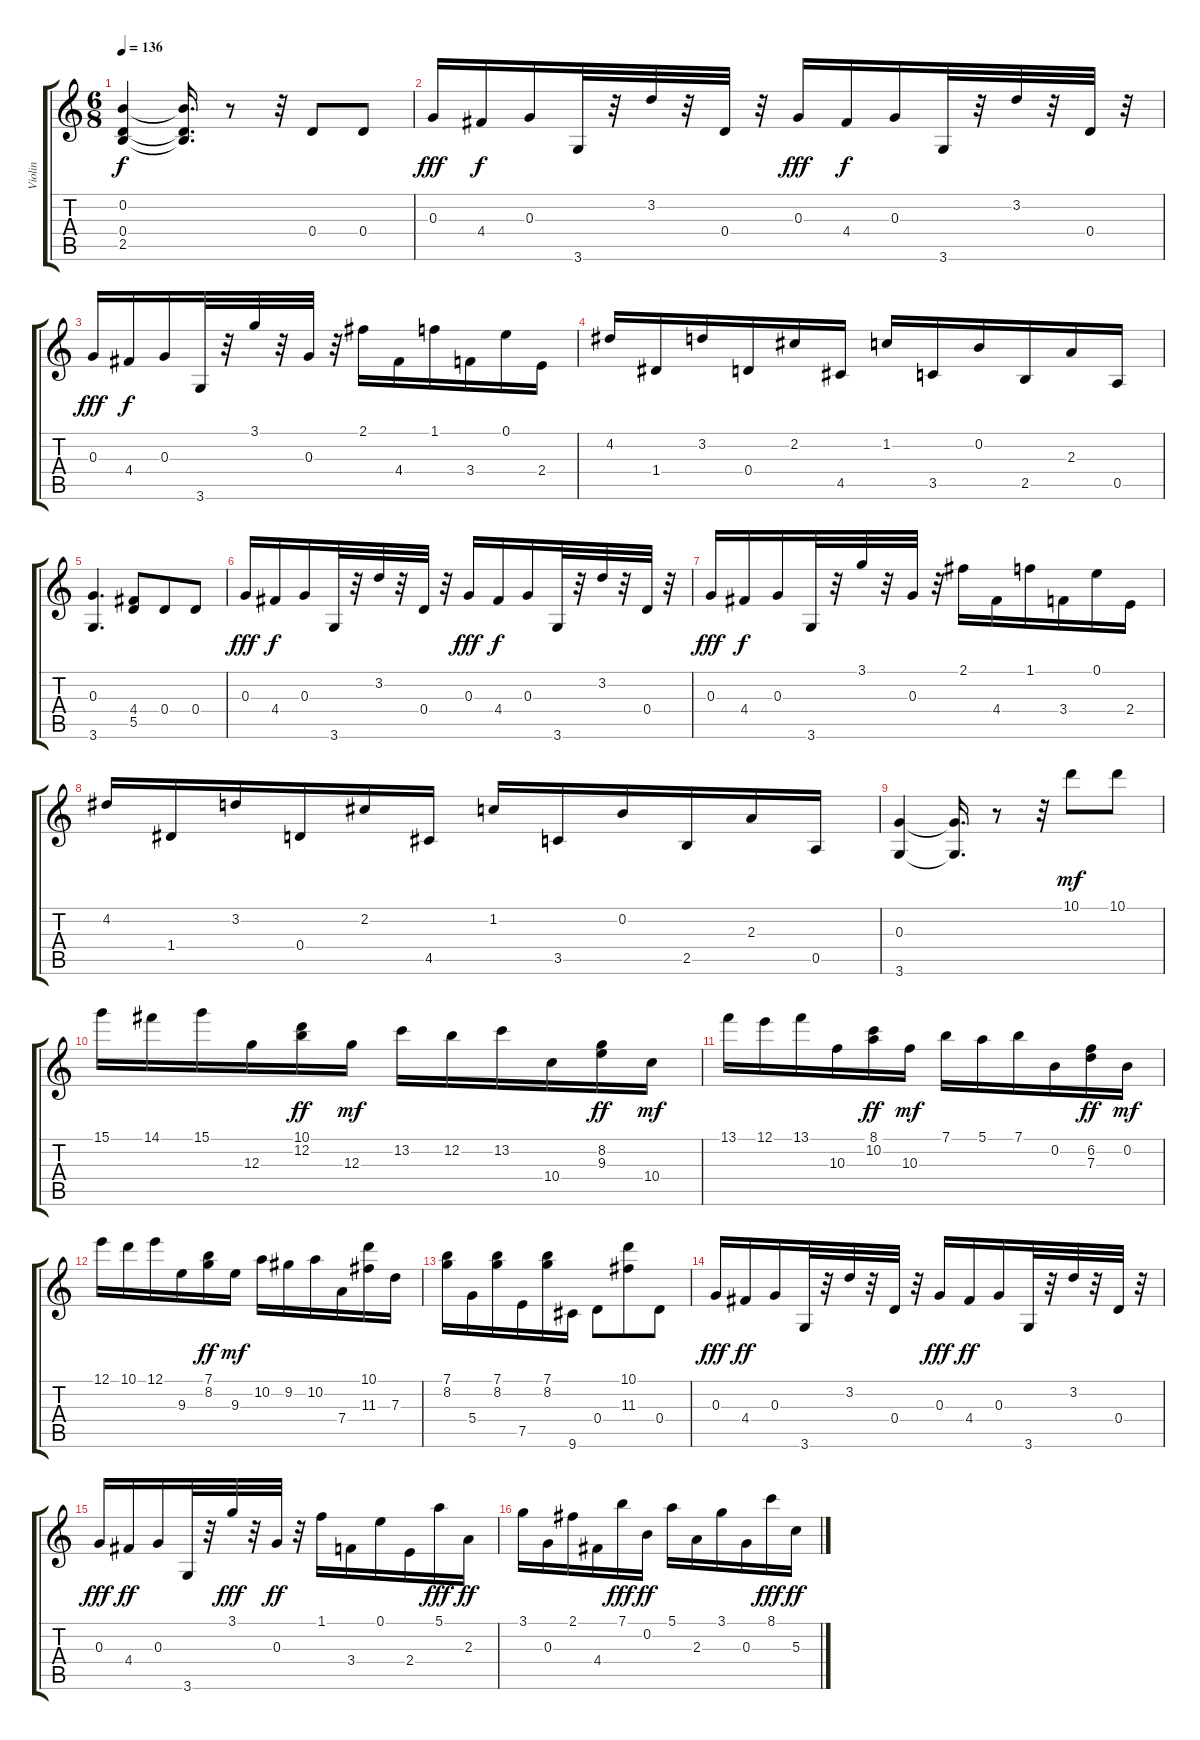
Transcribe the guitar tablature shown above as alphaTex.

\track ("Violin" "Violin") {instrument acousticguitarnylon}
\staff {score tabs}
\tuning (E4 B3 G3 D3 A2 E2) {hide}
\ts (6 8)
\tempo 136
\clef g2
\ks c
(0.2 0.4 2.5).4{dy f} (0.2{t} 0.4{t} 2.5{t}).16{d} r.8 r.32 0.4.8 0.4.8 |
0.3.16{dy fff} 4.4.16{dy f} 0.3.16 3.6.32 r.32 3.2.32 r.32 0.4.32 r.32 0.3.16{dy fff} 4.4.16{dy f} 0.3.16 3.6.32 r.32 3.2.32 r.32 0.4.32 r.32 |
0.3.16{dy fff} 4.4.16{dy f} 0.3.16 3.6.32 r.32 3.1.32 r.32 0.3.32 r.32 2.1.16 4.4.16 1.1.16 3.4.16 0.1.16 2.4.16 |
4.2.16 1.4.16 3.2.16 0.4.16 2.2.16 4.5.16 1.2.16 3.5.16 0.2.16 2.5.16 2.3.16 0.5.16 |
(0.3 3.6).4{d} (4.4 5.5).8 0.4.8 0.4.8 |
0.3.16{dy fff} 4.4.16{dy f} 0.3.16 3.6.32 r.32 3.2.32 r.32 0.4.32 r.32 0.3.16{dy fff} 4.4.16{dy f} 0.3.16 3.6.32 r.32 3.2.32 r.32 0.4.32 r.32 |
0.3.16{dy fff} 4.4.16{dy f} 0.3.16 3.6.32 r.32 3.1.32 r.32 0.3.32 r.32 2.1.16 4.4.16 1.1.16 3.4.16 0.1.16 2.4.16 |
4.2.16 1.4.16 3.2.16 0.4.16 2.2.16 4.5.16 1.2.16 3.5.16 0.2.16 2.5.16 2.3.16 0.5.16 |
(0.3 3.6).4 (0.3{t} 3.6{t}).16{d} r.8 r.32 10.1.8{dy mf} 10.1.8 |
15.1.16 14.1.16 15.1.16 12.3.16 (10.1 12.2).16{dy ff} 12.3.16{dy mf} 13.2.16 12.2.16 13.2.16 10.4.16 (8.2 9.3).16{dy ff} 10.4.16{dy mf} |
13.1.16 12.1.16 13.1.16 10.3.16 (8.1 10.2).16{dy ff} 10.3.16{dy mf} 7.1.16 5.1.16 7.1.16 0.2.16 (6.2 7.3).16{dy ff} 0.2.16{dy mf} |
12.1.16 10.1.16 12.1.16 9.3.16 (7.1 8.2).16{dy ff} 9.3.16{dy mf} 10.2.16 9.2.16 10.2.16 7.4.16 (10.1 11.3).16 7.3.16 |
(7.1 8.2).16 5.4.16 (7.1 8.2).16 7.5.16 (7.1 8.2).16 9.6.16 0.4.8 (10.1 11.3).8 0.4.8 |
0.3.16{dy fff} 4.4.16{dy ff} 0.3.16 3.6.32 r.32 3.2.32 r.32 0.4.32 r.32 0.3.16{dy fff} 4.4.16{dy ff} 0.3.16 3.6.32 r.32 3.2.32 r.32 0.4.32 r.32 |
0.3.16{dy fff} 4.4.16{dy ff} 0.3.16 3.6.32 r.32 3.1.32{dy fff} r.32 0.3.32{dy ff} r.32 1.1.16 3.4.16 0.1.16 2.4.16 5.1.16{dy fff} 2.3.16{dy ff} |
3.1.16 0.3.16 2.1.16 4.4.16 7.1.16{dy fff} 0.2.16{dy ff} 5.1.16 2.3.16 3.1.16 0.3.16 8.1.16{dy fff} 5.3.16{dy ff}
